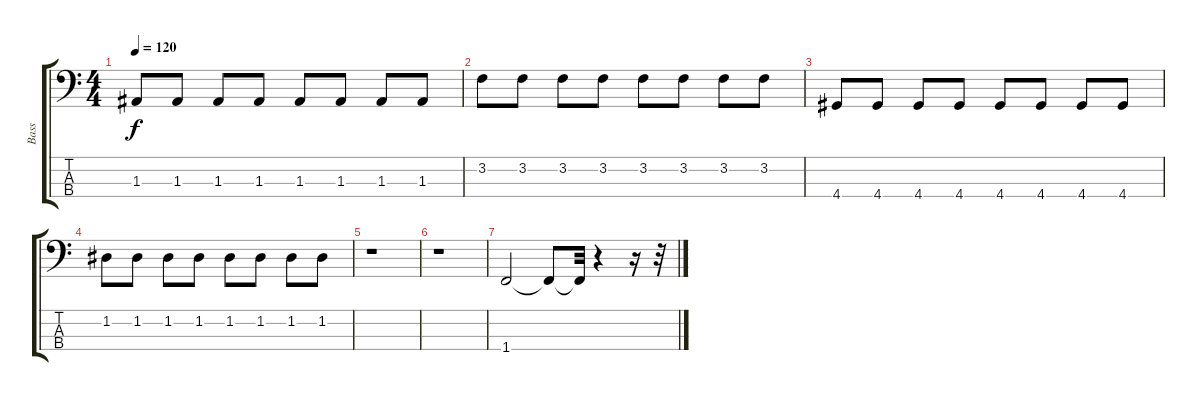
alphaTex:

\track ("Bass" "Bass") {instrument electricbassfinger}
\staff {score tabs}
\tuning (G2 D2 A1 E1) {hide}
\ts (4 4)
\tempo 120
\clef f4
\ks c
1.3.8{dy f} 1.3.8 1.3.8 1.3.8 1.3.8 1.3.8 1.3.8 1.3.8 |
3.2.8 3.2.8 3.2.8 3.2.8 3.2.8 3.2.8 3.2.8 3.2.8 |
4.4.8 4.4.8 4.4.8 4.4.8 4.4.8 4.4.8 4.4.8 4.4.8 |
1.2.8 1.2.8 1.2.8 1.2.8 1.2.8 1.2.8 1.2.8 1.2.8 |
r.1 |
r.1 |
1.4.2 1.4{t}.8 1.4{t}.32 r.4 r.16 r.32
